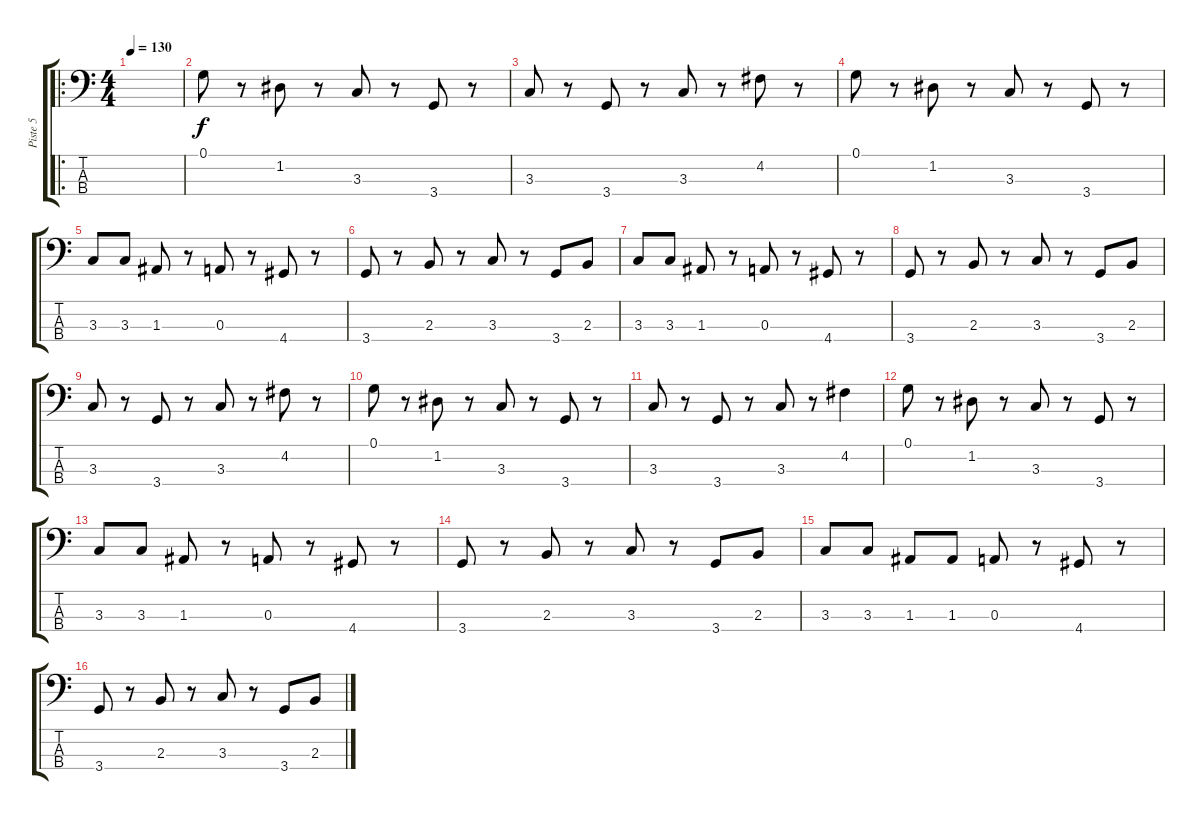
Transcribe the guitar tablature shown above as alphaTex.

\track ("Piste 5" "Piste 5") {instrument acousticbass}
\staff {score tabs}
\tuning (G2 D2 A1 E1) {hide}
\ro
\ts (4 4)
\tempo 130
\clef f4
\ks c
|
0.1.8 r.8 1.2.8 r.8 3.3.8 r.8 3.4.8 r.8 |
3.3.8 r.8 3.4.8 r.8 3.3.8 r.8 4.2.8 r.8 |
0.1.8 r.8 1.2.8 r.8 3.3.8 r.8 3.4.8 r.8 |
3.3.8 3.3.8 1.3.8 r.8 0.3.8 r.8 4.4.8 r.8 |
3.4.8 r.8 2.3.8 r.8 3.3.8 r.8 3.4.8 2.3.8 |
3.3.8 3.3.8 1.3.8 r.8 0.3.8 r.8 4.4.8 r.8 |
3.4.8 r.8 2.3.8 r.8 3.3.8 r.8 3.4.8 2.3.8 |
3.3.8 r.8 3.4.8 r.8 3.3.8 r.8 4.2.8 r.8 |
0.1.8 r.8 1.2.8 r.8 3.3.8 r.8 3.4.8 r.8 |
3.3.8 r.8 3.4.8 r.8 3.3.8 r.8 4.2.4 |
0.1.8 r.8 1.2.8 r.8 3.3.8 r.8 3.4.8 r.8 |
3.3.8 3.3.8 1.3.8 r.8 0.3.8 r.8 4.4.8 r.8 |
3.4.8 r.8 2.3.8 r.8 3.3.8 r.8 3.4.8 2.3.8 |
3.3.8 3.3.8 1.3.8 1.3.8 0.3.8 r.8 4.4.8 r.8 |
3.4.8 r.8 2.3.8 r.8 3.3.8 r.8 3.4.8 2.3.8
